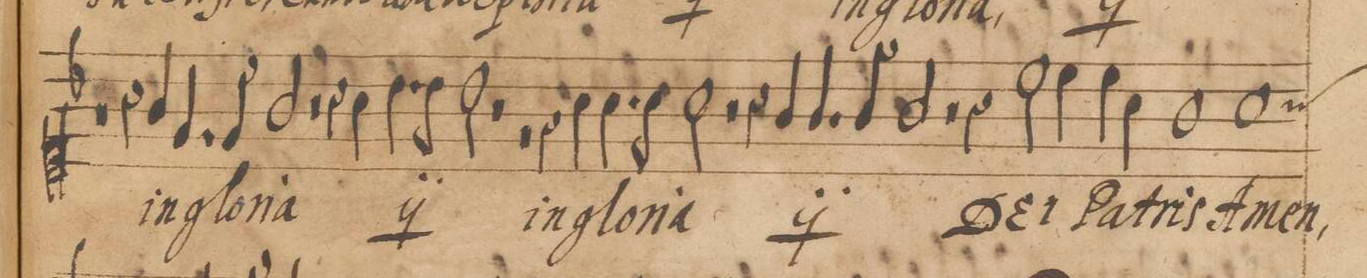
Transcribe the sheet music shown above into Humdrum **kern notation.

**kern	**text
*I"QVINTAVOX	*
*clefC1	*
*k[b-]	*
*met(C|)	*
*M2/1	*
1r	.
=88-	=88-
4r	.
4g/	in
4.e/	glo-
8e/	-ri-
2g/	-a
2r	.
=89-	=89-
4r	.
*	*ij
4a\	in
4.b-\	glo-
8b-\	-ri-
2b-\	-a
2r	.
*	*Xij
=90-	=90-
2r	.
4r	.
4a\	in
4.a\	glo-
8a\	-ri-
2a\	-a
=91-	=91-
2r	.
4r	.
*	*ij
4g/	in
4.g/	glo-
8g/	-ri-
2g/	-a
*	*Xij
=92-	=92-
2r	.
4r	.
2cc\	DE-
4cc\	-I
4cc\	Pa-
4a\	-tris
=93-	=93-
1g	A-
1a	-men,
*custos:a	*
=94-	=94-
*-	*-
